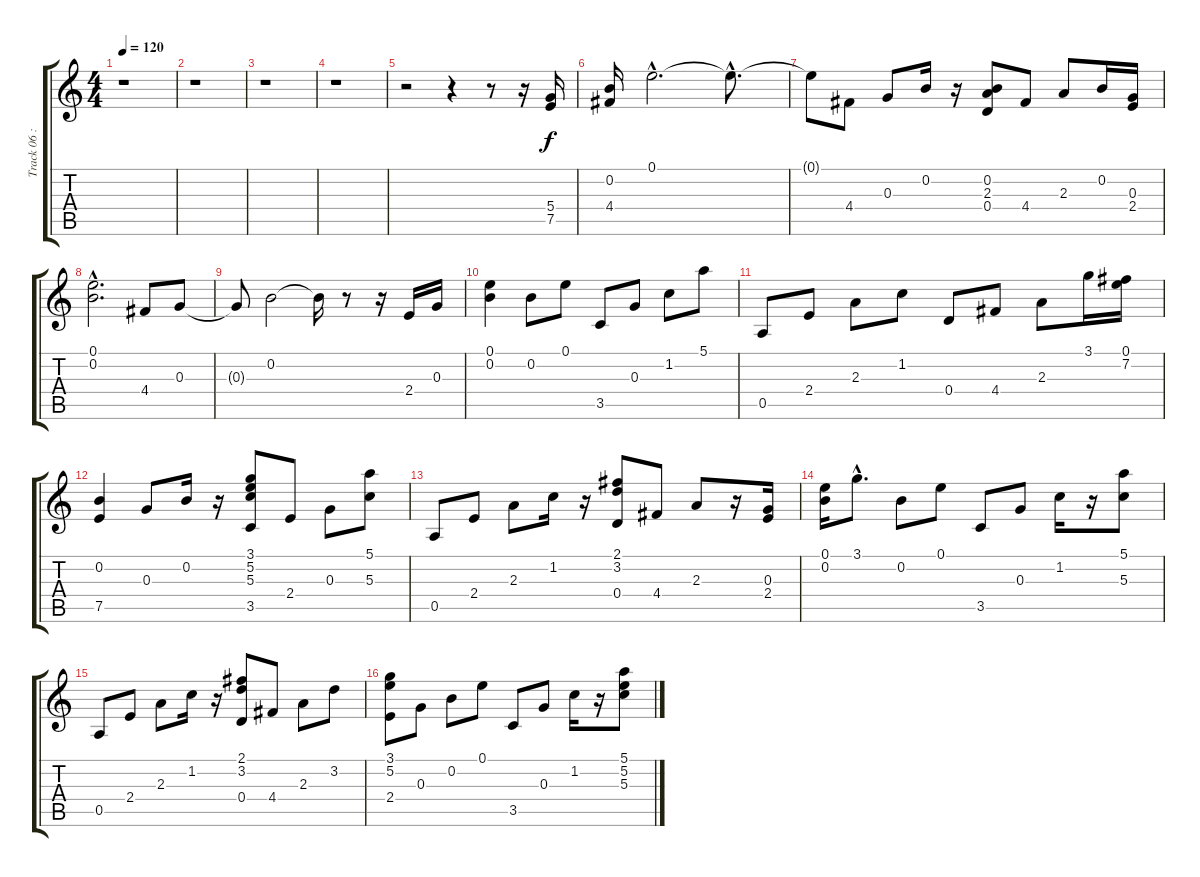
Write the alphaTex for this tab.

\track ("Track 06 : unspecified" "Track 06 :") {instrument acousticguitarnylon}
\staff {score tabs}
\tuning (E4 B3 G3 D3 A2 E2) {hide}
\ts (4 4)
\tempo 120
\clef g2
\ks c
r.1{dy f instrument acousticguitarnylon} |
r.1 |
r.1 |
r.1 |
r.2 r.4 r.8 r.16 (5.4 7.5).16 |
(0.2 4.4).16 0.1{hac}.2{d} 0.1{hac t}.8{d} |
0.1{t}.8 4.4.8 0.3.8 0.2.16 r.16 (0.2 2.3 0.4).8 4.4.8 2.3.8 0.2.16 (0.3 2.4).16 |
(0.1{hac} 0.2{hac}).2{d} 4.4.8 0.3.8 |
0.3{t}.8 0.2.2 0.2{t}.16 r.8 r.16 2.4.16 0.3.16 |
(0.1 0.2).4 0.2.8 0.1.8 3.5.8 0.3.8 1.2.8 5.1.8 |
0.5.8 2.4.8 2.3.8 1.2.8 0.4.8 4.4.8 2.3.8 3.1.16 (0.1 7.2).16 |
(0.2 7.5).4 0.3.8 0.2.16 r.16 (3.1 5.2 5.3 3.5).8 2.4.8 0.3.8 (5.1 5.3).8 |
0.5.8 2.4.8 2.3.8 1.2.16 r.16 (2.1 3.2 0.4).8 4.4.8 2.3.8 r.16 (0.3 2.4).16 |
(0.1 0.2).16 3.1{hac}.8{d} 0.2.8 0.1.8 3.5.8 0.3.8 1.2.16 r.16 (5.1 5.3).8 |
0.5.8 2.4.8 2.3.8 1.2.16 r.16 (2.1 3.2 0.4).8 4.4.8 2.3.8 3.2.8 |
(3.1 5.2 2.4).8 0.3.8 0.2.8 0.1.8 3.5.8 0.3.8 1.2.16 r.16 (5.1 5.2 5.3).8
